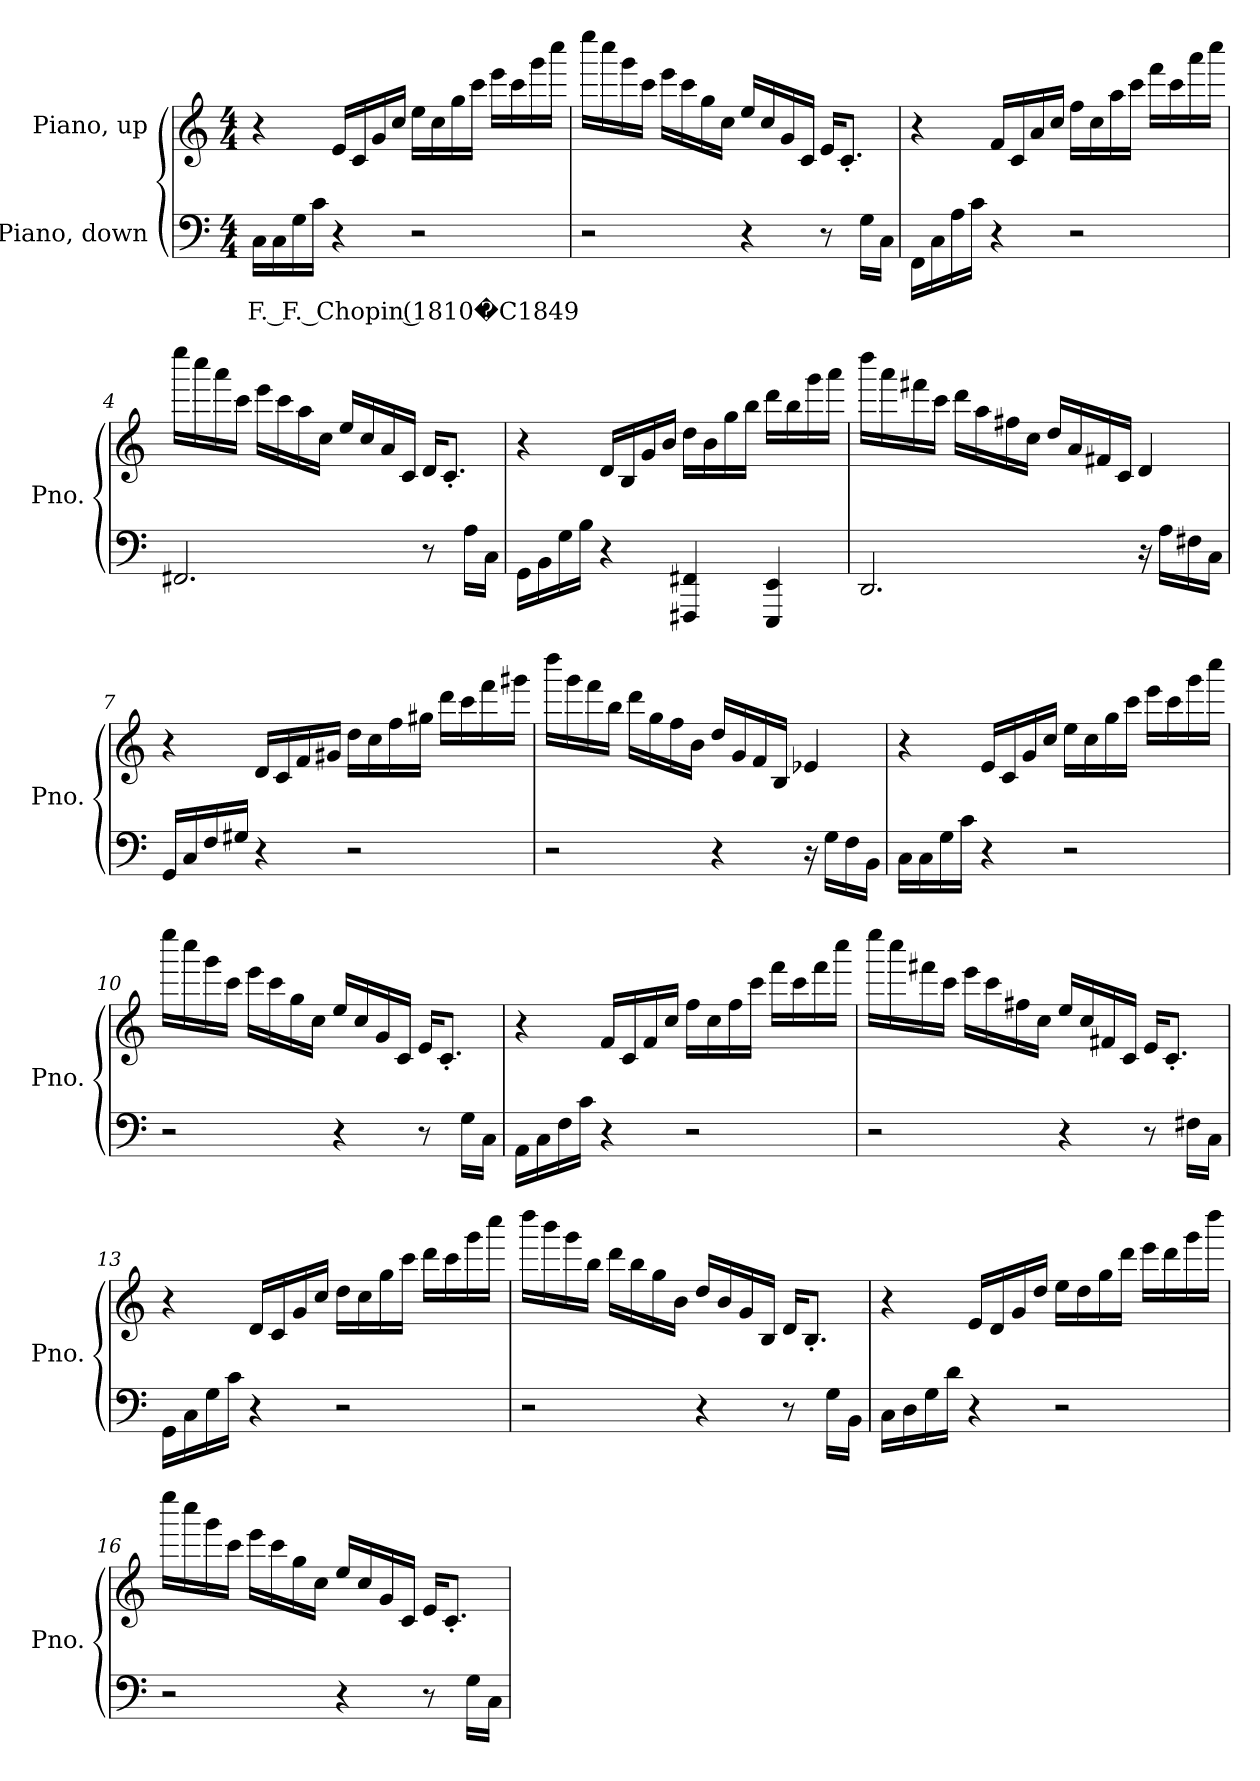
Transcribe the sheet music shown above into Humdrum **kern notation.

**kern	**text	**kern
*part2	*part2	*part1
*staff2	*staff2	*staff1
*I"Piano, down	*	*I"Piano, up
*I'Pno.	*	*I'Pno.
*clefF4	*	*clefG2
*k[]	*	*k[]
*M4/4	*	*M4/4
*MM176	*	*MM176
=1	=1	=1
!	!LO:LY:b	!
16C\LL	F. F. Chopin (1810�C1849	4r
16C\	.	.
16G\	.	.
16c\JJ	.	.
4r	.	16e/LL
.	.	16c/
.	.	16g/
.	.	16cc/JJ
2r	.	16ee\LL
.	.	16cc\
.	.	16gg\
.	.	16ccc\JJ
.	.	16eee\LL
.	.	16ccc\
.	.	16ggg\
.	.	16cccc\JJ
!!LO:LB:g=z
=2	=2	=2
2r	.	16eeee\LL
.	.	16cccc\
.	.	16ggg\
.	.	16ccc\JJ
.	.	16eee\LL
.	.	16ccc\
.	.	16gg\
.	.	16cc\JJ
4r	.	16ee/LL
.	.	16cc/
.	.	16g/
.	.	16c/JJ
8r	.	16e/KL
.	.	8.c'/J
16G\LL	.	.
16C\JJ	.	.
=3	=3	=3
16FF\LL	.	4r
16C\	.	.
16A\	.	.
16c\JJ	.	.
4r	.	16f/LL
.	.	16c/
.	.	16a/
.	.	16cc/JJ
2r	.	16ff\LL
.	.	16cc\
.	.	16aa\
.	.	16ccc\JJ
.	.	16fff\LL
.	.	16ccc\
.	.	16aaa\
.	.	16cccc\JJ
!!LO:LB:g=z
=4	=4	=4
2.FF#X/	.	16eeee\LL
.	.	16cccc\
.	.	16aaa\
.	.	16ccc\JJ
.	.	16eee\LL
.	.	16ccc\
.	.	16aa\
.	.	16cc\JJ
.	.	16ee/LL
.	.	16cc/
.	.	16a/
.	.	16c/JJ
8r	.	16d/KL
.	.	8.c'/J
16A\LL	.	.
16C\JJ	.	.
=5	=5	=5
16GG\LL	.	4r
16BB\	.	.
16G\	.	.
16B\JJ	.	.
4r	.	16d/LL
.	.	16B/
.	.	16g/
.	.	16b/JJ
4FFF#X/ 4FF#X/	.	16dd\LL
.	.	16b\
.	.	16gg\
.	.	16bb\JJ
4EEE/ 4EE/	.	16ddd\LL
.	.	16bb\
.	.	16ggg\
.	.	16aaa\JJ
!!LO:LB:g=z
=6	=6	=6
2.DD/	.	16dddd\LL
.	.	16aaa\
.	.	16fff#X\
.	.	16ccc\JJ
.	.	16ddd\LL
.	.	16aa\
.	.	16ff#X\
.	.	16cc\JJ
.	.	16dd/LL
.	.	16a/
.	.	16f#X/
.	.	16c/JJ
16r	.	4d/
16A\LL	.	.
16F#X\	.	.
16C\JJ	.	.
=7	=7	=7
16GG/LL	.	4r
16C/	.	.
16F/	.	.
16G#X/JJ	.	.
4r	.	16d/LL
.	.	16c/
.	.	16f/
.	.	16g#X/JJ
2r	.	16dd\LL
.	.	16cc\
.	.	16ff\
.	.	16gg#X\JJ
.	.	16ddd\LL
.	.	16ccc\
.	.	16fff\
.	.	16ggg#X\JJ
!!LO:LB:g=z
=8	=8	=8
2r	.	16dddd\LL
.	.	16ggg\
.	.	16fff\
.	.	16bb\JJ
.	.	16ddd\LL
.	.	16gg\
.	.	16ff\
.	.	16b\JJ
4r	.	16dd/LL
.	.	16g/
.	.	16f/
.	.	16B/JJ
16r	.	4e-X/
16G\LL	.	.
16F\	.	.
16BB\JJ	.	.
=9	=9	=9
16C\LL	.	4r
16C\	.	.
16G\	.	.
16c\JJ	.	.
4r	.	16e/LL
.	.	16c/
.	.	16g/
.	.	16cc/JJ
2r	.	16ee\LL
.	.	16cc\
.	.	16gg\
.	.	16ccc\JJ
.	.	16eee\LL
.	.	16ccc\
.	.	16ggg\
.	.	16cccc\JJ
!!LO:LB:g=z
=10	=10	=10
2r	.	16eeee\LL
.	.	16cccc\
.	.	16ggg\
.	.	16ccc\JJ
.	.	16eee\LL
.	.	16ccc\
.	.	16gg\
.	.	16cc\JJ
4r	.	16ee/LL
.	.	16cc/
.	.	16g/
.	.	16c/JJ
8r	.	16e/KL
.	.	8.c'/J
16G\LL	.	.
16C\JJ	.	.
=11	=11	=11
16AA\LL	.	4r
16C\	.	.
16F\	.	.
16c\JJ	.	.
4r	.	16f/LL
.	.	16c/
.	.	16f/
.	.	16cc/JJ
2r	.	16ff\LL
.	.	16cc\
.	.	16ff\
.	.	16ccc\JJ
.	.	16fff\LL
.	.	16ccc\
.	.	16fff\
.	.	16cccc\JJ
!!LO:PB:g=z
=12	=12	=12
2r	.	16eeee\LL
.	.	16cccc\
.	.	16fff#X\
.	.	16ccc\JJ
.	.	16eee\LL
.	.	16ccc\
.	.	16ff#X\
.	.	16cc\JJ
4r	.	16ee/LL
.	.	16cc/
.	.	16f#X/
.	.	16c/JJ
8r	.	16e/KL
.	.	8.c'/J
16F#X\LL	.	.
16C\JJ	.	.
=13	=13	=13
16GG\LL	.	4r
16C\	.	.
16G\	.	.
16c\JJ	.	.
4r	.	16d/LL
.	.	16c/
.	.	16g/
.	.	16cc/JJ
2r	.	16dd\LL
.	.	16cc\
.	.	16gg\
.	.	16ccc\JJ
.	.	16ddd\LL
.	.	16ccc\
.	.	16ggg\
.	.	16cccc\JJ
!!LO:LB:g=z
=14	=14	=14
2r	.	16dddd\LL
.	.	16bbb\
.	.	16ggg\
.	.	16bb\JJ
.	.	16ddd\LL
.	.	16bb\
.	.	16gg\
.	.	16b\JJ
4r	.	16dd/LL
.	.	16b/
.	.	16g/
.	.	16B/JJ
8r	.	16d/KL
.	.	8.B'/J
16G\LL	.	.
16BB\JJ	.	.
=15	=15	=15
16C\LL	.	4r
16D\	.	.
16G\	.	.
16d\JJ	.	.
4r	.	16e/LL
.	.	16d/
.	.	16g/
.	.	16dd/JJ
2r	.	16ee\LL
.	.	16dd\
.	.	16gg\
.	.	16ddd\JJ
.	.	16eee\LL
.	.	16ddd\
.	.	16ggg\
.	.	16dddd\JJ
!!LO:LB:g=z
=16	=16	=16
2r	.	16eeee\LL
.	.	16cccc\
.	.	16ggg\
.	.	16ccc\JJ
.	.	16eee\LL
.	.	16ccc\
.	.	16gg\
.	.	16cc\JJ
4r	.	16ee/LL
.	.	16cc/
.	.	16g/
.	.	16c/JJ
8r	.	16e/KL
.	.	8.c'/J
16G\LL	.	.
16C\JJ	.	.
=	=	=
*-	*-	*-
